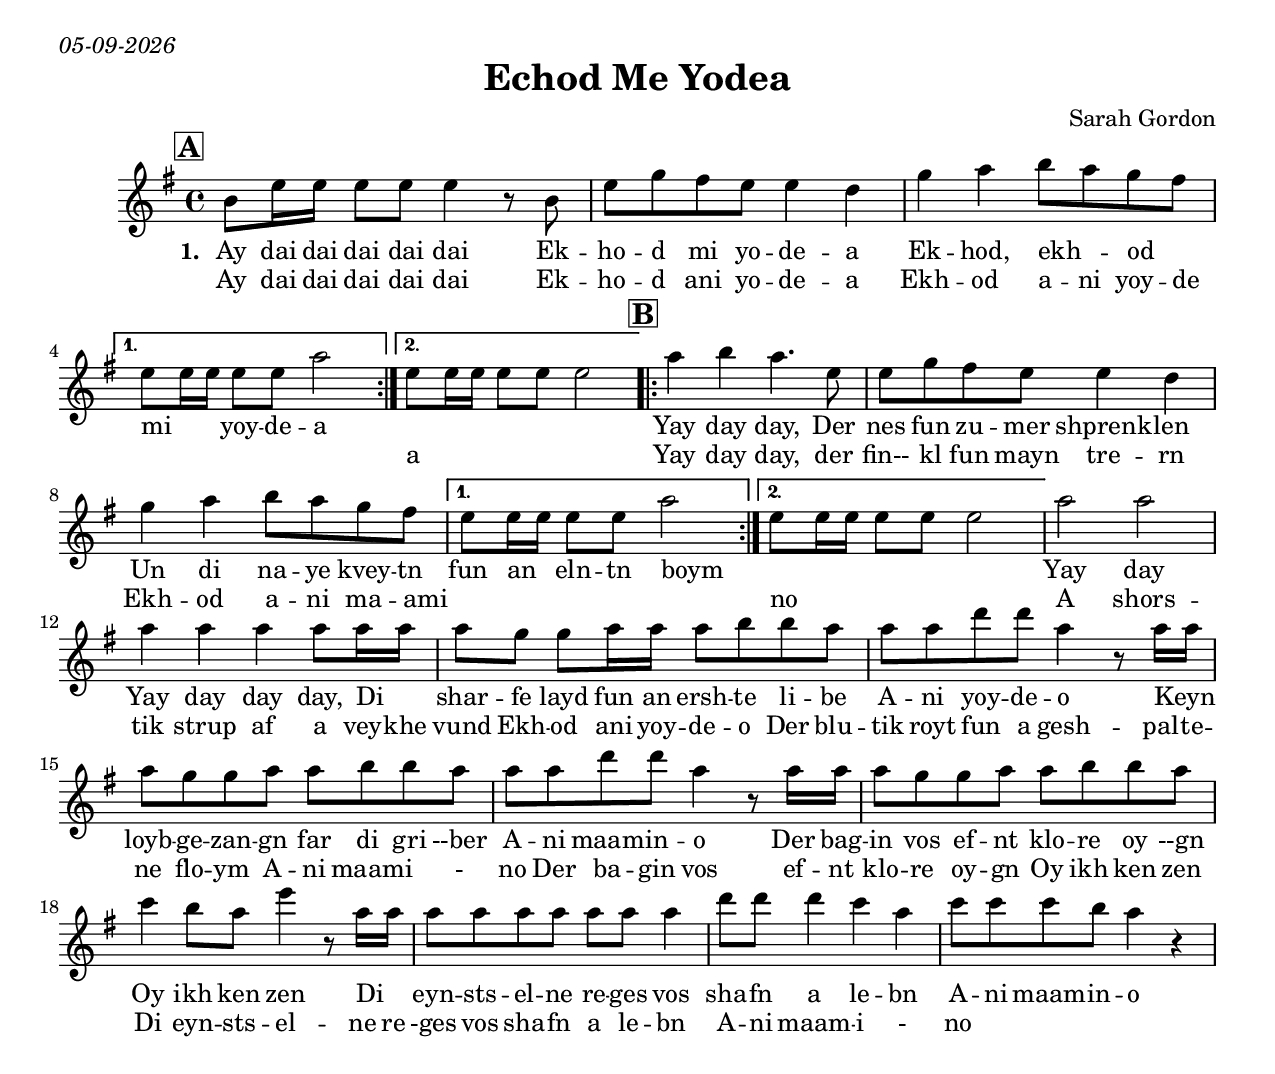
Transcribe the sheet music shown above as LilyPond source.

\version "2.24.0"
\include "english.ly"
%\pointAndClickOff
\paper{
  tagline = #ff
  print-all-headers = ##t
  #(set-paper-size "letter")
}
date = #(strftime "%d-%m-%Y" (localtime (current-time)))

\markup{ \italic{ \date }  }

%\markup{ Got something to say? }

global = {
  \clef treble
  \key e \minor
  \time 4/4
  \set Score.rehearsalMarkFormatter = #format-mark-box-alphabet
}

%#################################### Melody ########################
cadence = {
  e8 g fs e e4 d
  g4 a b8 a g fs
}

melody = \relative c'' {
  \global
  %\partial 4 g4    %lead in notes

  \repeat volta 2{
    \mark \default

  b8 e16 e e8 e e4 r8 b
  \cadence


  }
  \alternative {
    {e8 e16 e e8 e a2  }
    {e8 e16 e e8 e e2  }
  }

  \repeat volta 2{
    \mark \default
    a4 b a4. e8
    \cadence

  }
  \alternative {
    {e8 e16 e e8 e a2  }
    {e8 e16 e e8 e e2  }
  }

   a2 a
   a4 a a a8 a16 a
   a8 g g a16 a  a8 b b a
   a8 a d d a4 r8 a16 a|


   a8 g g a a b b a
   a8 a d d a4 r8 a16 a
   a8 g g a a b b a
   c4 b8 a e'4 r8 a,16 a

   a8 a a a  a a  a4|
   d8 d d4 c a4
   c8 c c b  a4 r|



}
%################################# Lyrics #####################
\addlyrics{ \set stanza = #"1. "
  Ay dai dai dai dai dai
  Ek -- ho -- d mi yo -- de -- a
  Ek -- hod, ekh _ -- od _  mi _ _ yoy -- de -- a

    _ _ _ _ _ _
  Yay day day,
  Der nes fun zu -- mer shprenk -- len
  Un di na -- ye kvey -- tn fun an  _ eln -- tn boym

   _ _ _ _ _ _
  Yay day Yay day day day,

  Di _ shar -- fe layd fun an ersh -- te li -- be
A -- ni yoy -- de -- o
Keyn _ loyb -- ge -- zan -- gn far di gri --ber
A -- ni maam -- in -- o
Der bag -- in vos ef -- nt klo -- re oy --gn
Oy ikh ken zen
Di _ eyn -- sts -- el -- ne re -- ges vos sha -- fn a le -- bn
A -- ni maam -- in -- o
}
\addlyrics {
   Ay dai dai dai dai dai
  Ek -- ho -- d ani yo -- de -- a
  Ekh -- od a -- ni yoy -- de _ _ _ _  _ _ a

  _ _ _ _ _
  Yay day day,
  der fin-- kl fun mayn tre -- rn
  Ekh -- od a -- ni ma -- ami  _ _ _ _ _ _ no

   _ _ _ _ _
   A shors -- tik strup af a vey -- khe vund
Ekh -- od ani yoy -- de -- o
Der blu -- tik royt fun a gesh -- pal -- te  -- ne flo -- ym
A -- ni maam -- i - no
Der ba -- gin vos ef -- nt klo -- re oy -- gn
Oy ikh ken zen
Di eyn -- sts -- el -- ne re  -ges vos sha  -- fn a le -- bn
A -- ni maam -- i - no

}

%################################# Chords #######################
harmonies = \chordmode {

}

\score {
  % transpose score below
  %\transpose c d
  <<
    \new ChordNames {
      \set chordChanges = ##f
      \harmonies
    }
    \new Staff   \melody
  >>
  \header{
    title= "Echod Me Yodea"
    subtitle=""
    composer= "Sarah Gordon"

    instrument =""
    arranger= ""
  }
  \midi{\tempo 4 = 120}
  \layout{indent = 1.0\cm}
}
%{
% more verses:
\markup{}
\markup {
  \font-size #2
  \fill-line {
    \hspace #0.1 % distance from left margin
    \column {
      \line { "1."
\column {
 ""
}
      }
      \hspace #0.2 % vertical distance between verses
      \line { "2."
\column {
""
}
      }
    }
    \hspace #0.1  % horiz. distance between columns
    \column {
      \line { "3."
\column {
 ""
}
      }
      \hspace #0.2 % distance between verses
      \line { "4."
\column {
""
}
      }
    }
    \hspace #0.1 % distance to right margin
  }
}

%}